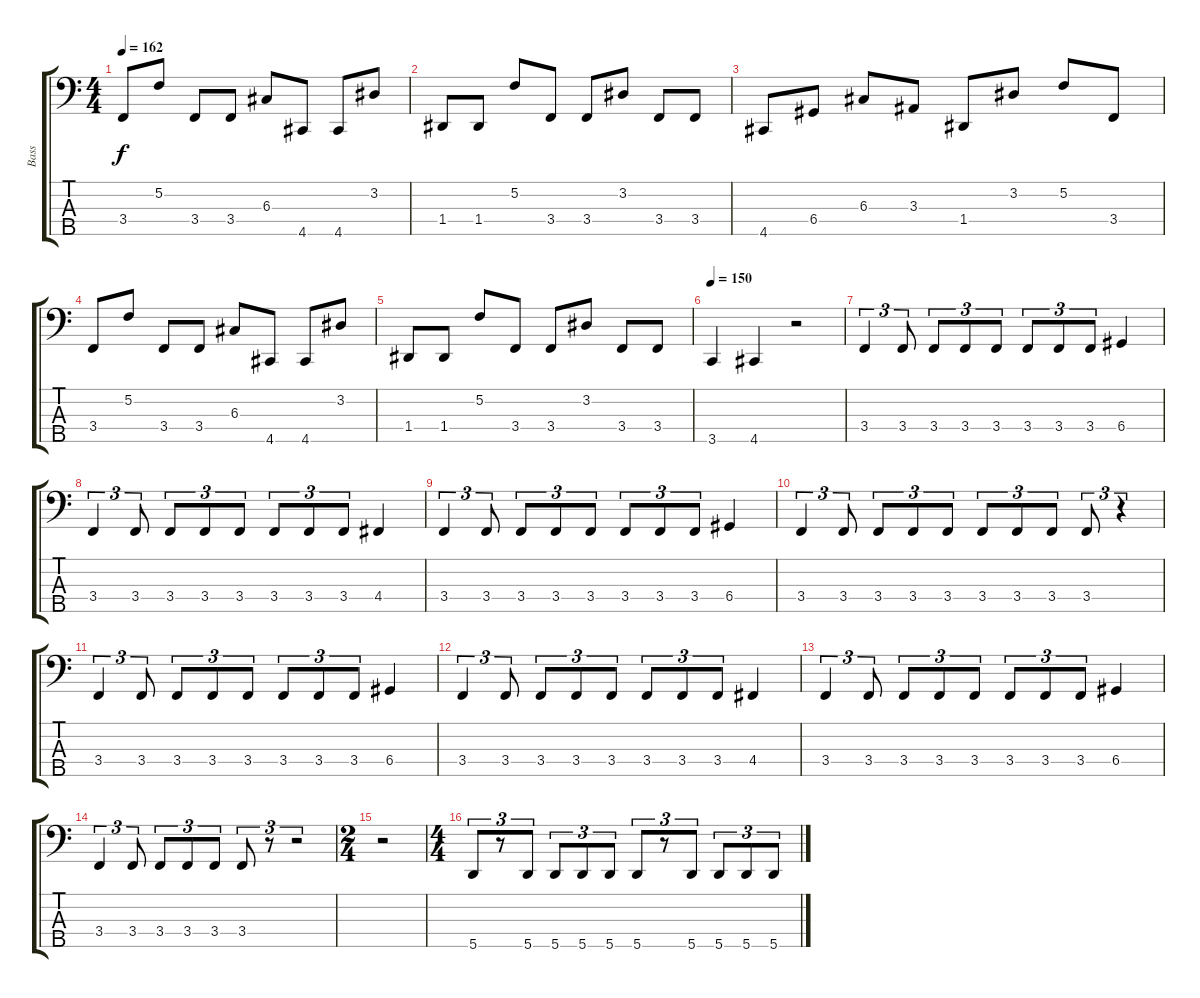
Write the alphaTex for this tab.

\track ("Bass" "Bass") {instrument electricbassfinger}
\staff {score tabs}
\tuning (F2 C2 G1 D1 A0) {hide}
\ts (4 4)
\tempo 162
\clef f4
\ks c
3.4.8{dy f} 5.2.8 3.4.8 3.4.8 6.3.8 4.5.8 4.5.8 3.2.8 |
1.4.8 1.4.8 5.2.8 3.4.8 3.4.8 3.2.8 3.4.8 3.4.8 |
4.5.8 6.4.8 6.3.8 3.3.8 1.4.8 3.2.8 5.2.8 3.4.8 |
3.4.8 5.2.8 3.4.8 3.4.8 6.3.8 4.5.8 4.5.8 3.2.8 |
1.4.8 1.4.8 5.2.8 3.4.8 3.4.8 3.2.8 3.4.8 3.4.8 |
\tempo 150
3.5.4 4.5.4 r.2 |
3.4.4{tu (3 2)} 3.4.8{tu (3 2)} 3.4.8{tu (3 2)} 3.4.8{tu (3 2)} 3.4.8{tu (3 2)} 3.4.8{tu (3 2)} 3.4.8{tu (3 2)} 3.4.8{tu (3 2)} 6.4.4 |
3.4.4{tu (3 2)} 3.4.8{tu (3 2)} 3.4.8{tu (3 2)} 3.4.8{tu (3 2)} 3.4.8{tu (3 2)} 3.4.8{tu (3 2)} 3.4.8{tu (3 2)} 3.4.8{tu (3 2)} 4.4.4 |
3.4.4{tu (3 2)} 3.4.8{tu (3 2)} 3.4.8{tu (3 2)} 3.4.8{tu (3 2)} 3.4.8{tu (3 2)} 3.4.8{tu (3 2)} 3.4.8{tu (3 2)} 3.4.8{tu (3 2)} 6.4.4 |
3.4.4{tu (3 2)} 3.4.8{tu (3 2)} 3.4.8{tu (3 2)} 3.4.8{tu (3 2)} 3.4.8{tu (3 2)} 3.4.8{tu (3 2)} 3.4.8{tu (3 2)} 3.4.8{tu (3 2)} 3.4.8{tu (3 2)} r.4{tu (3 2)} |
3.4.4{tu (3 2)} 3.4.8{tu (3 2)} 3.4.8{tu (3 2)} 3.4.8{tu (3 2)} 3.4.8{tu (3 2)} 3.4.8{tu (3 2)} 3.4.8{tu (3 2)} 3.4.8{tu (3 2)} 6.4.4 |
3.4.4{tu (3 2)} 3.4.8{tu (3 2)} 3.4.8{tu (3 2)} 3.4.8{tu (3 2)} 3.4.8{tu (3 2)} 3.4.8{tu (3 2)} 3.4.8{tu (3 2)} 3.4.8{tu (3 2)} 4.4.4 |
3.4.4{tu (3 2)} 3.4.8{tu (3 2)} 3.4.8{tu (3 2)} 3.4.8{tu (3 2)} 3.4.8{tu (3 2)} 3.4.8{tu (3 2)} 3.4.8{tu (3 2)} 3.4.8{tu (3 2)} 6.4.4 |
3.4.4{tu (3 2)} 3.4.8{tu (3 2)} 3.4.8{tu (3 2)} 3.4.8{tu (3 2)} 3.4.8{tu (3 2)} 3.4.8{tu (3 2)} r.8{tu (3 2)} r.2{tu (3 2)} |
\ts (2 4)
r.2 |
\ts (4 4)
5.5.8{tu (3 2)} r.8{tu (3 2)} 5.5.8{tu (3 2)} 5.5.8{tu (3 2)} 5.5.8{tu (3 2)} 5.5.8{tu (3 2)} 5.5.8{tu (3 2)} r.8{tu (3 2)} 5.5.8{tu (3 2)} 5.5.8{tu (3 2)} 5.5.8{tu (3 2)} 5.5.8{tu (3 2)}
